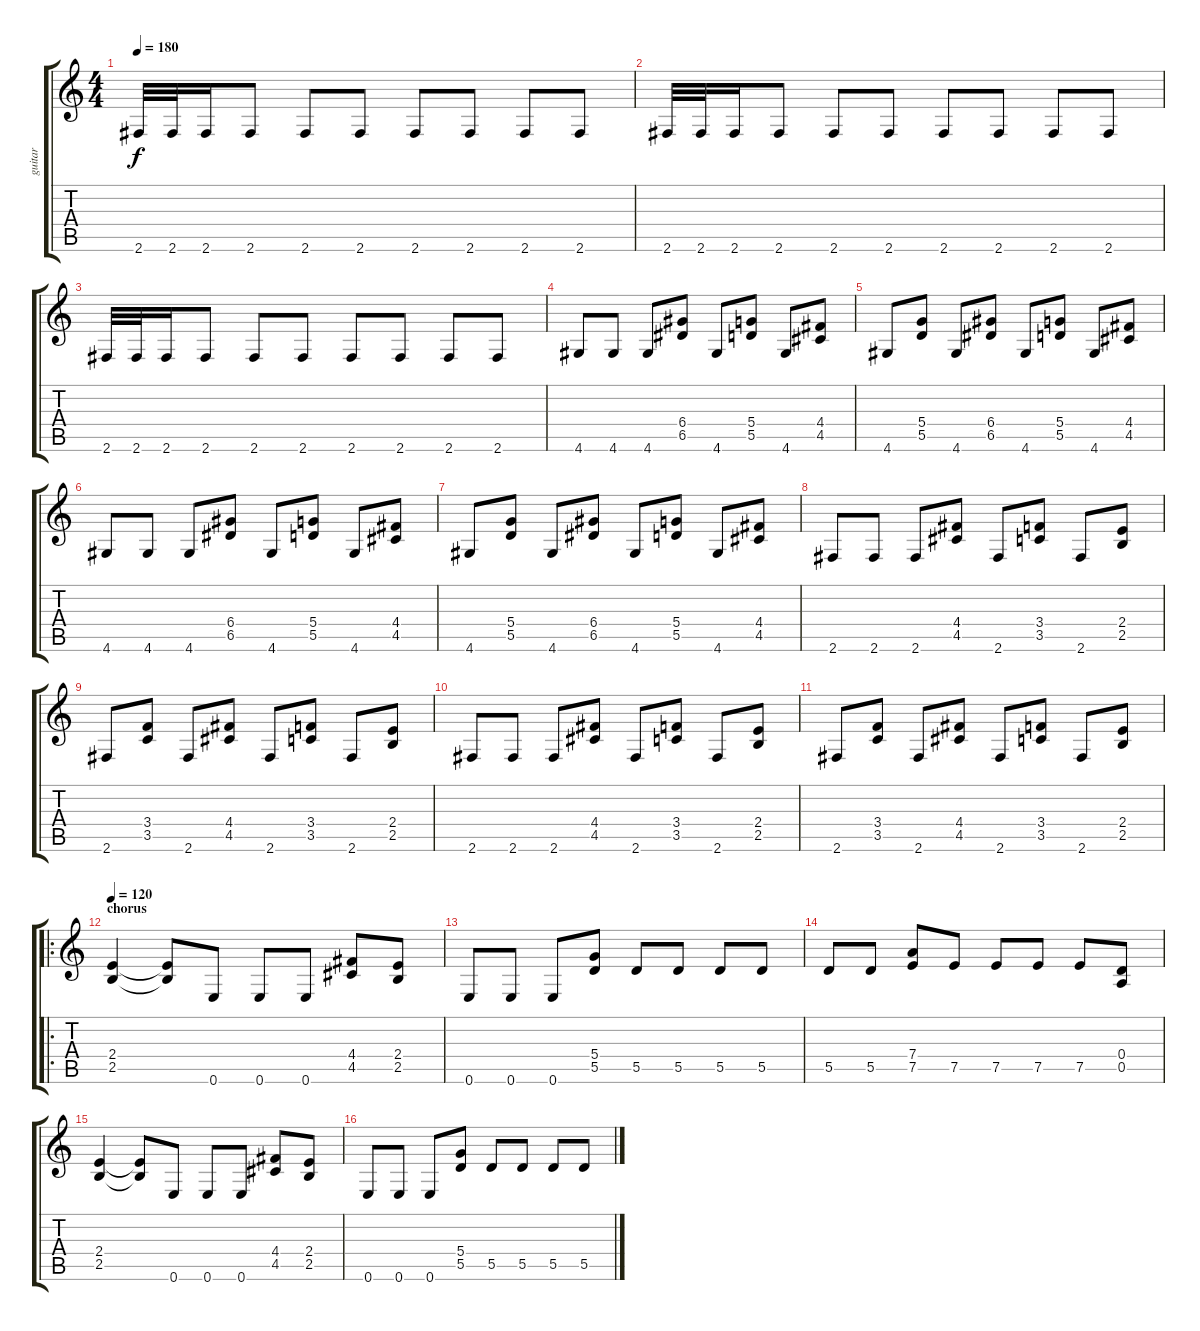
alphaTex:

\track ("guitar" "guitar") {instrument distortionguitar}
\staff {score tabs}
\tuning (E4 B3 G3 D3 A2 E2) {hide}
\ts (4 4)
\tempo 180
\clef g2
\ks c
2.6.32{dy f} 2.6.32 2.6.16 2.6.8 2.6.8 2.6.8 2.6.8 2.6.8 2.6.8 2.6.8 |
2.6.32 2.6.32 2.6.16 2.6.8 2.6.8 2.6.8 2.6.8 2.6.8 2.6.8 2.6.8 |
2.6.32 2.6.32 2.6.16 2.6.8 2.6.8 2.6.8 2.6.8 2.6.8 2.6.8 2.6.8 |
4.6.8 4.6.8 4.6.8 (6.4 6.5).8 4.6.8 (5.4 5.5).8 4.6.8 (4.4 4.5).8 |
4.6.8 (5.4 5.5).8 4.6.8 (6.4 6.5).8 4.6.8 (5.4 5.5).8 4.6.8 (4.4 4.5).8 |
4.6.8 4.6.8 4.6.8 (6.4 6.5).8 4.6.8 (5.4 5.5).8 4.6.8 (4.4 4.5).8 |
4.6.8 (5.4 5.5).8 4.6.8 (6.4 6.5).8 4.6.8 (5.4 5.5).8 4.6.8 (4.4 4.5).8 |
2.6.8 2.6.8 2.6.8 (4.4 4.5).8 2.6.8 (3.4 3.5).8 2.6.8 (2.4 2.5).8 |
2.6.8 (3.4 3.5).8 2.6.8 (4.4 4.5).8 2.6.8 (3.4 3.5).8 2.6.8 (2.4 2.5).8 |
2.6.8 2.6.8 2.6.8 (4.4 4.5).8 2.6.8 (3.4 3.5).8 2.6.8 (2.4 2.5).8 |
2.6.8 (3.4 3.5).8 2.6.8 (4.4 4.5).8 2.6.8 (3.4 3.5).8 2.6.8 (2.4 2.5).8 |
\ro
\section ("" "chorus")
\tempo 120
(2.4 2.5).4 (2.4{t} 2.5{t}).8 0.6.8 0.6.8 0.6.8 (4.4 4.5).8 (2.4 2.5).8 |
0.6.8 0.6.8 0.6.8 (5.4 5.5).8 5.5.8 5.5.8 5.5.8 5.5.8 |
5.5.8 5.5.8 (7.4 7.5).8 7.5.8 7.5.8 7.5.8 7.5.8 (0.4 0.5).8 |
(2.4 2.5).4 (2.4{t} 2.5{t}).8 0.6.8 0.6.8 0.6.8 (4.4 4.5).8 (2.4 2.5).8 |
0.6.8 0.6.8 0.6.8 (5.4 5.5).8 5.5.8 5.5.8 5.5.8 5.5.8
